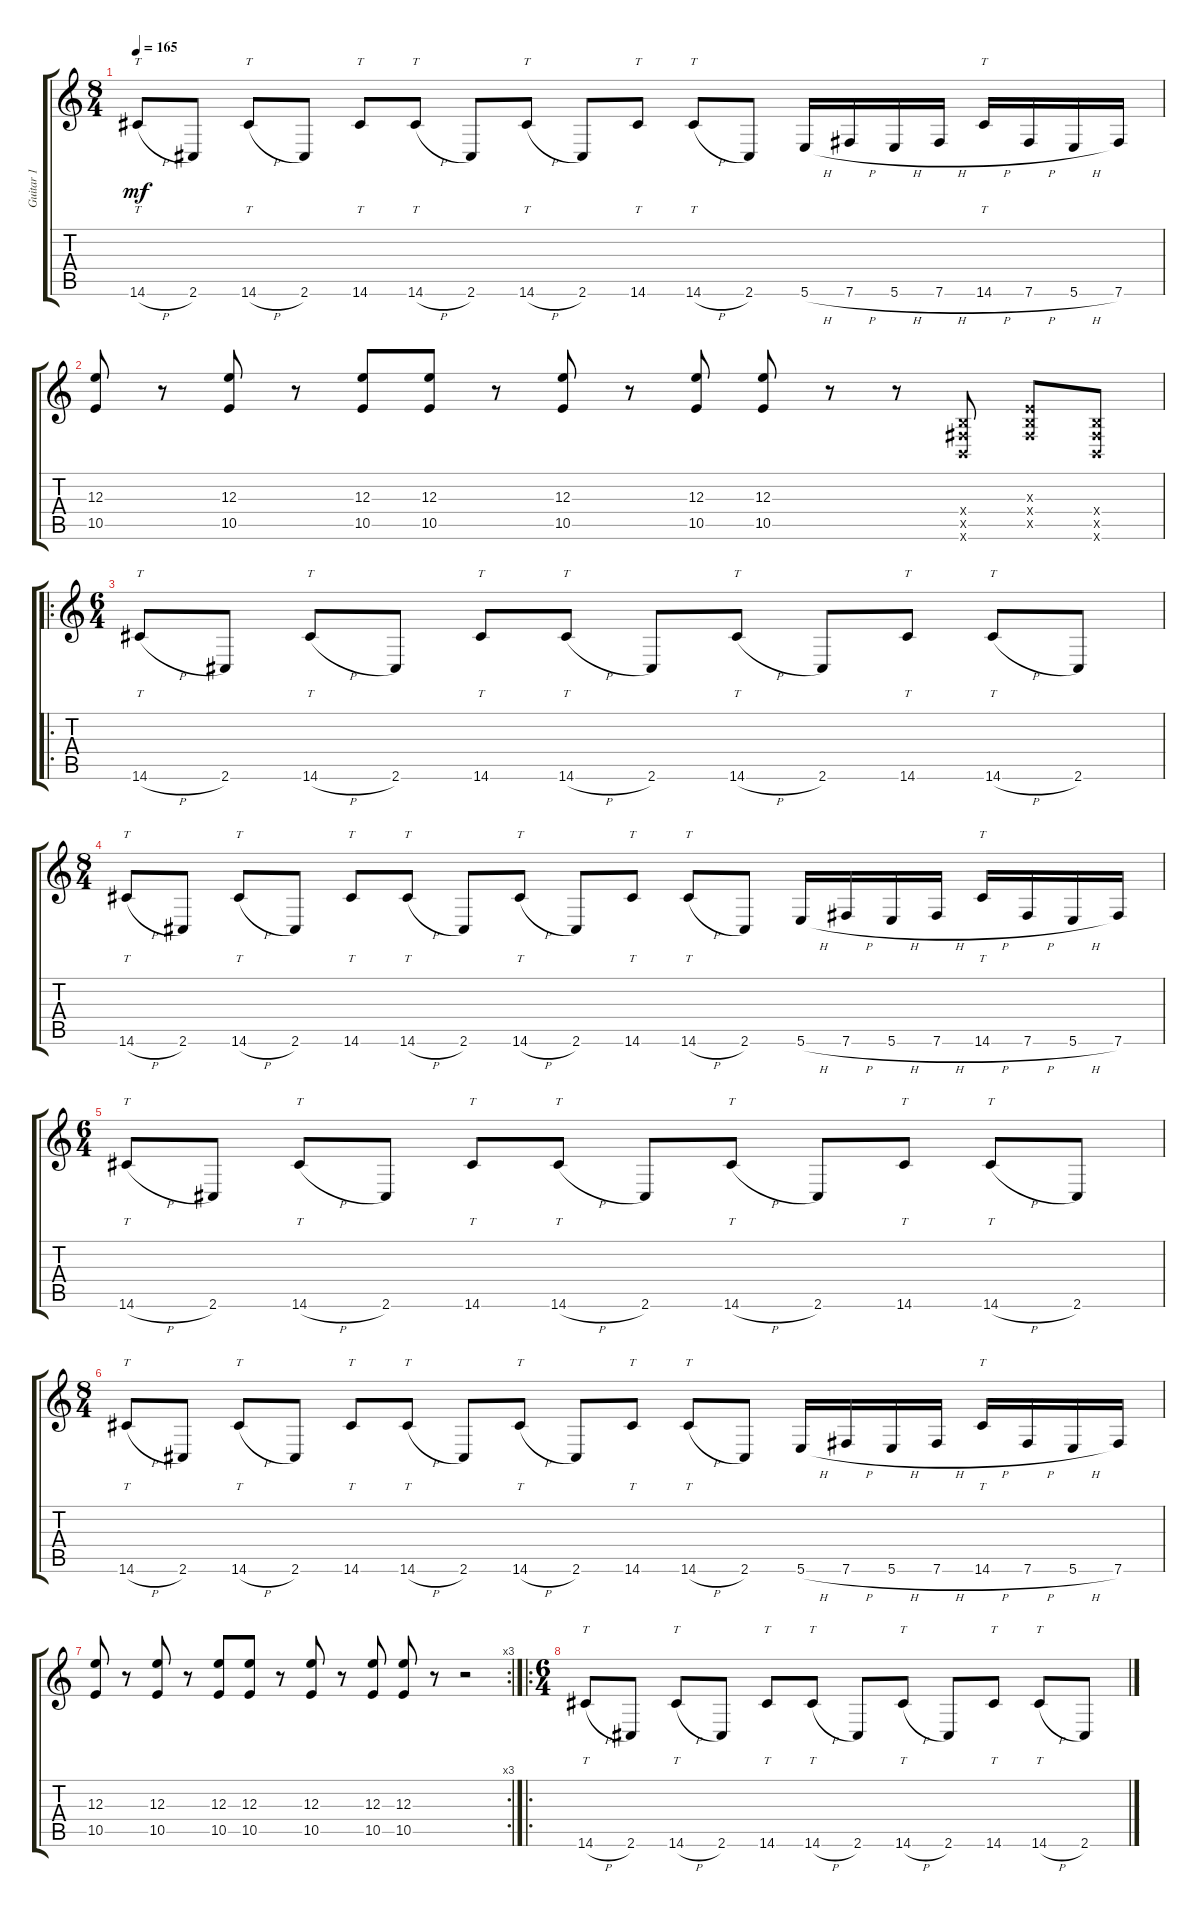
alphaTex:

\track ("Guitar 1" "Guitar 1") {instrument distortionguitar}
\staff {score tabs}
\tuning (Db4 Ab3 E3 B2 Gb2 B1) {hide}
\ts (8 4)
\tempo 165
\clef g2
\ks c
14.6{h}.8{tt dy mf} 2.6.8 14.6{h}.8{tt} 2.6.8 14.6.8{tt} 14.6{h}.8{tt} 2.6.8 14.6{h}.8{tt} 2.6.8 14.6.8{tt} 14.6{h}.8{tt} 2.6.8 5.6{h}.16 7.6{h}.16 5.6{h}.16 7.6{h}.16 14.6{h}.16{tt} 7.6{h}.16 5.6{h}.16 7.6.16 |
(12.3 10.5).8 r.8 (12.3 10.5).8 r.8 (12.3 10.5).8 (12.3 10.5).8 r.8 (12.3 10.5).8 r.8 (12.3 10.5).8 (12.3 10.5).8 r.8 r.8 (0.4{x} 0.5{x} 0.6{x}).8 (0.3{x} 0.4{x} 0.5{x}).8 (0.4{x} 0.5{x} 0.6{x}).8 |
\ro
\ts (6 4)
14.6{h}.8{tt} 2.6.8 14.6{h}.8{tt} 2.6.8 14.6.8{tt} 14.6{h}.8{tt} 2.6.8 14.6{h}.8{tt} 2.6.8 14.6.8{tt} 14.6{h}.8{tt} 2.6.8 |
\ts (8 4)
14.6{h}.8{tt} 2.6.8 14.6{h}.8{tt} 2.6.8 14.6.8{tt} 14.6{h}.8{tt} 2.6.8 14.6{h}.8{tt} 2.6.8 14.6.8{tt} 14.6{h}.8{tt} 2.6.8 5.6{h}.16 7.6{h}.16 5.6{h}.16 7.6{h}.16 14.6{h}.16{tt} 7.6{h}.16 5.6{h}.16 7.6.16 |
\ts (6 4)
14.6{h}.8{tt} 2.6.8 14.6{h}.8{tt} 2.6.8 14.6.8{tt} 14.6{h}.8{tt} 2.6.8 14.6{h}.8{tt} 2.6.8 14.6.8{tt} 14.6{h}.8{tt} 2.6.8 |
\ts (8 4)
14.6{h}.8{tt} 2.6.8 14.6{h}.8{tt} 2.6.8 14.6.8{tt} 14.6{h}.8{tt} 2.6.8 14.6{h}.8{tt} 2.6.8 14.6.8{tt} 14.6{h}.8{tt} 2.6.8 5.6{h}.16 7.6{h}.16 5.6{h}.16 7.6{h}.16 14.6{h}.16{tt} 7.6{h}.16 5.6{h}.16 7.6.16 |
\rc 3
(12.3 10.5).8 r.8 (12.3 10.5).8 r.8 (12.3 10.5).8 (12.3 10.5).8 r.8 (12.3 10.5).8 r.8 (12.3 10.5).8 (12.3 10.5).8 r.8 r.2 |
\ro
\ts (6 4)
14.6{h}.8{tt} 2.6.8 14.6{h}.8{tt} 2.6.8 14.6.8{tt} 14.6{h}.8{tt} 2.6.8 14.6{h}.8{tt} 2.6.8 14.6.8{tt} 14.6{h}.8{tt} 2.6.8
